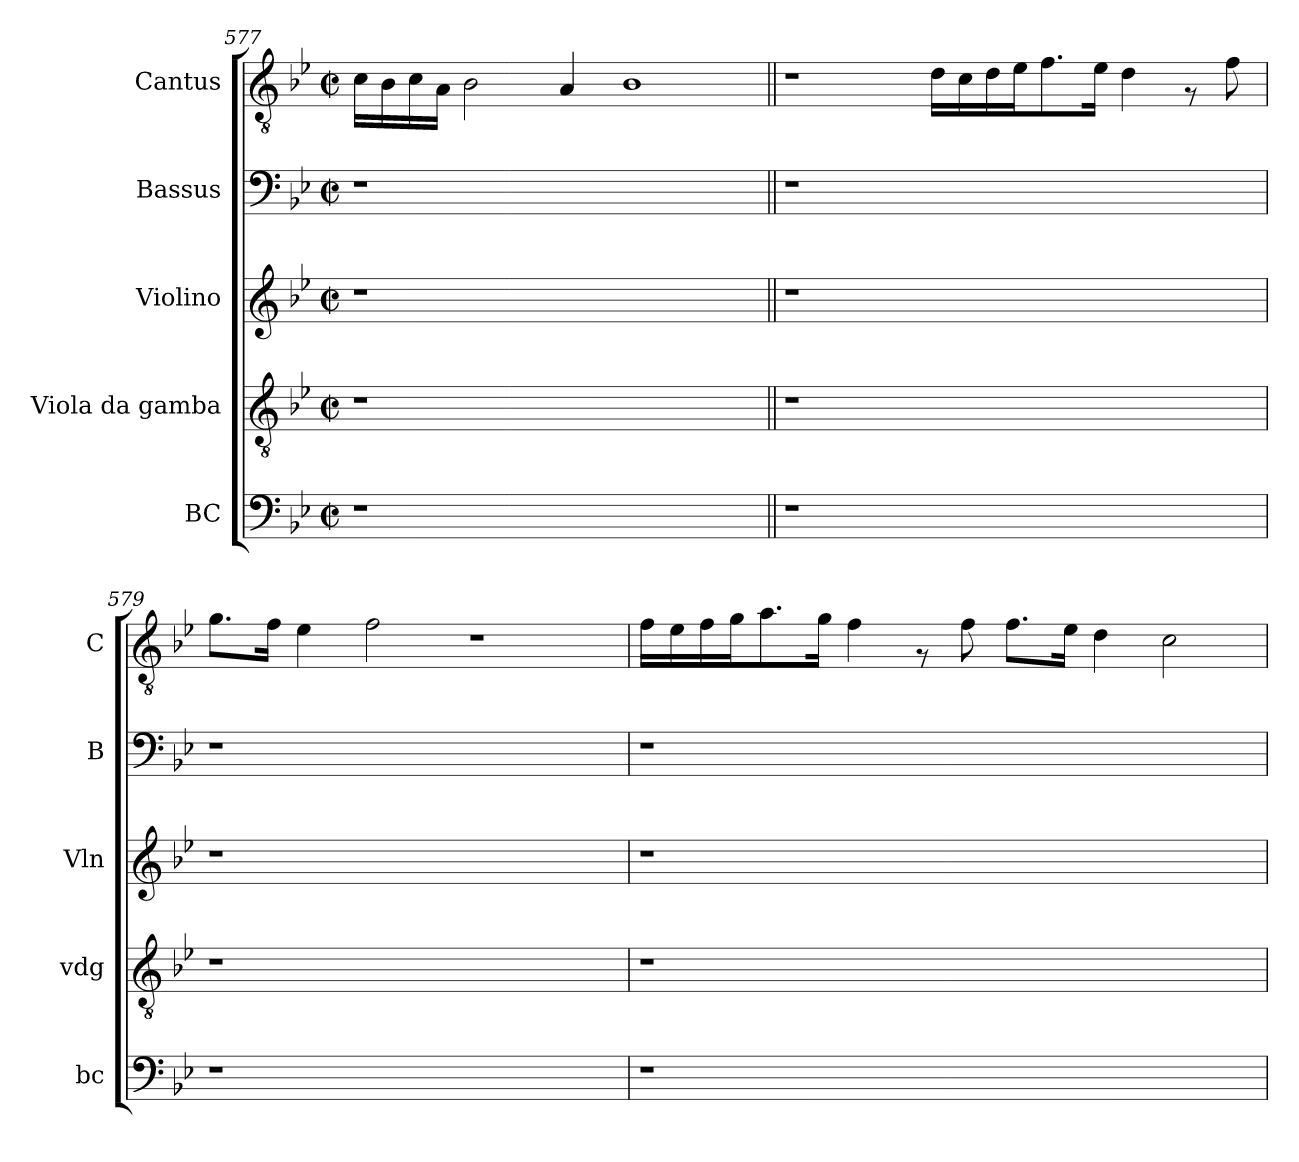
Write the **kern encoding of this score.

**kern	**kern	**kern	**kern	**kern
*part5	*part4	*part3	*part2	*part1
*staff5	*staff4	*staff3	*staff2	*staff1
*I"BC	*I"Viola da gamba	*I"Violino	*I"Bassus	*I"Cantus
*I'bc	*I'vdg	*I'Vln	*I'B	*I'C
*clefF4	*clefGv2	*clefG2	*clefF4	*clefGv2
*k[b-e-]	*k[b-e-]	*k[b-e-]	*k[b-e-]	*k[b-e-]
*B-:	*B-:	*B-:	*B-:	*B-:
*M2/2	*M2/2	*M2/2	*M2/2	*M2/2
*met(c|)	*met(c|)	*met(c|)	*met(c|)	*met(c|)
=577	=577	=577	=577	=577
1r	1r	1r	1r	16c\LL
.	.	.	.	16B-\
.	.	.	.	16c\
.	.	.	.	16A\JJ
.	.	.	.	2B-\
.	.	.	.	4A/
1ryy	1ryy	1ryy	1ryy	1B-
=578||	=578||	=578||	=578||	=578||
1r	1r	1r	1r	1r
1ryy	1ryy	1ryy	1ryy	16d\LL
.	.	.	.	16c\
.	.	.	.	16d\
.	.	.	.	16e-\J
.	.	.	.	8.f\
.	.	.	.	16e-\Jk
.	.	.	.	4d\
.	.	.	.	8rF
.	.	.	.	8f\
!!LO:PB:g=z
=579	=579	=579	=579	=579
1r	1r	1r	1r	8.g\L
.	.	.	.	16f\Jk
.	.	.	.	4e-\
.	.	.	.	2f\
1ryy	1ryy	1ryy	1ryy	1r
=580	=580	=580	=580	=580
1r	1r	1r	1r	16f\LL
.	.	.	.	16e-\
.	.	.	.	16f\
.	.	.	.	16g\J
.	.	.	.	8.a\
.	.	.	.	16g\Jk
.	.	.	.	4f\
.	.	.	.	8rF
.	.	.	.	8f\
1ryy	1ryy	1ryy	1ryy	8.f\L
.	.	.	.	16e-\Jk
.	.	.	.	4d\
.	.	.	.	2c\
=	=	=	=	=
*-	*-	*-	*-	*-
